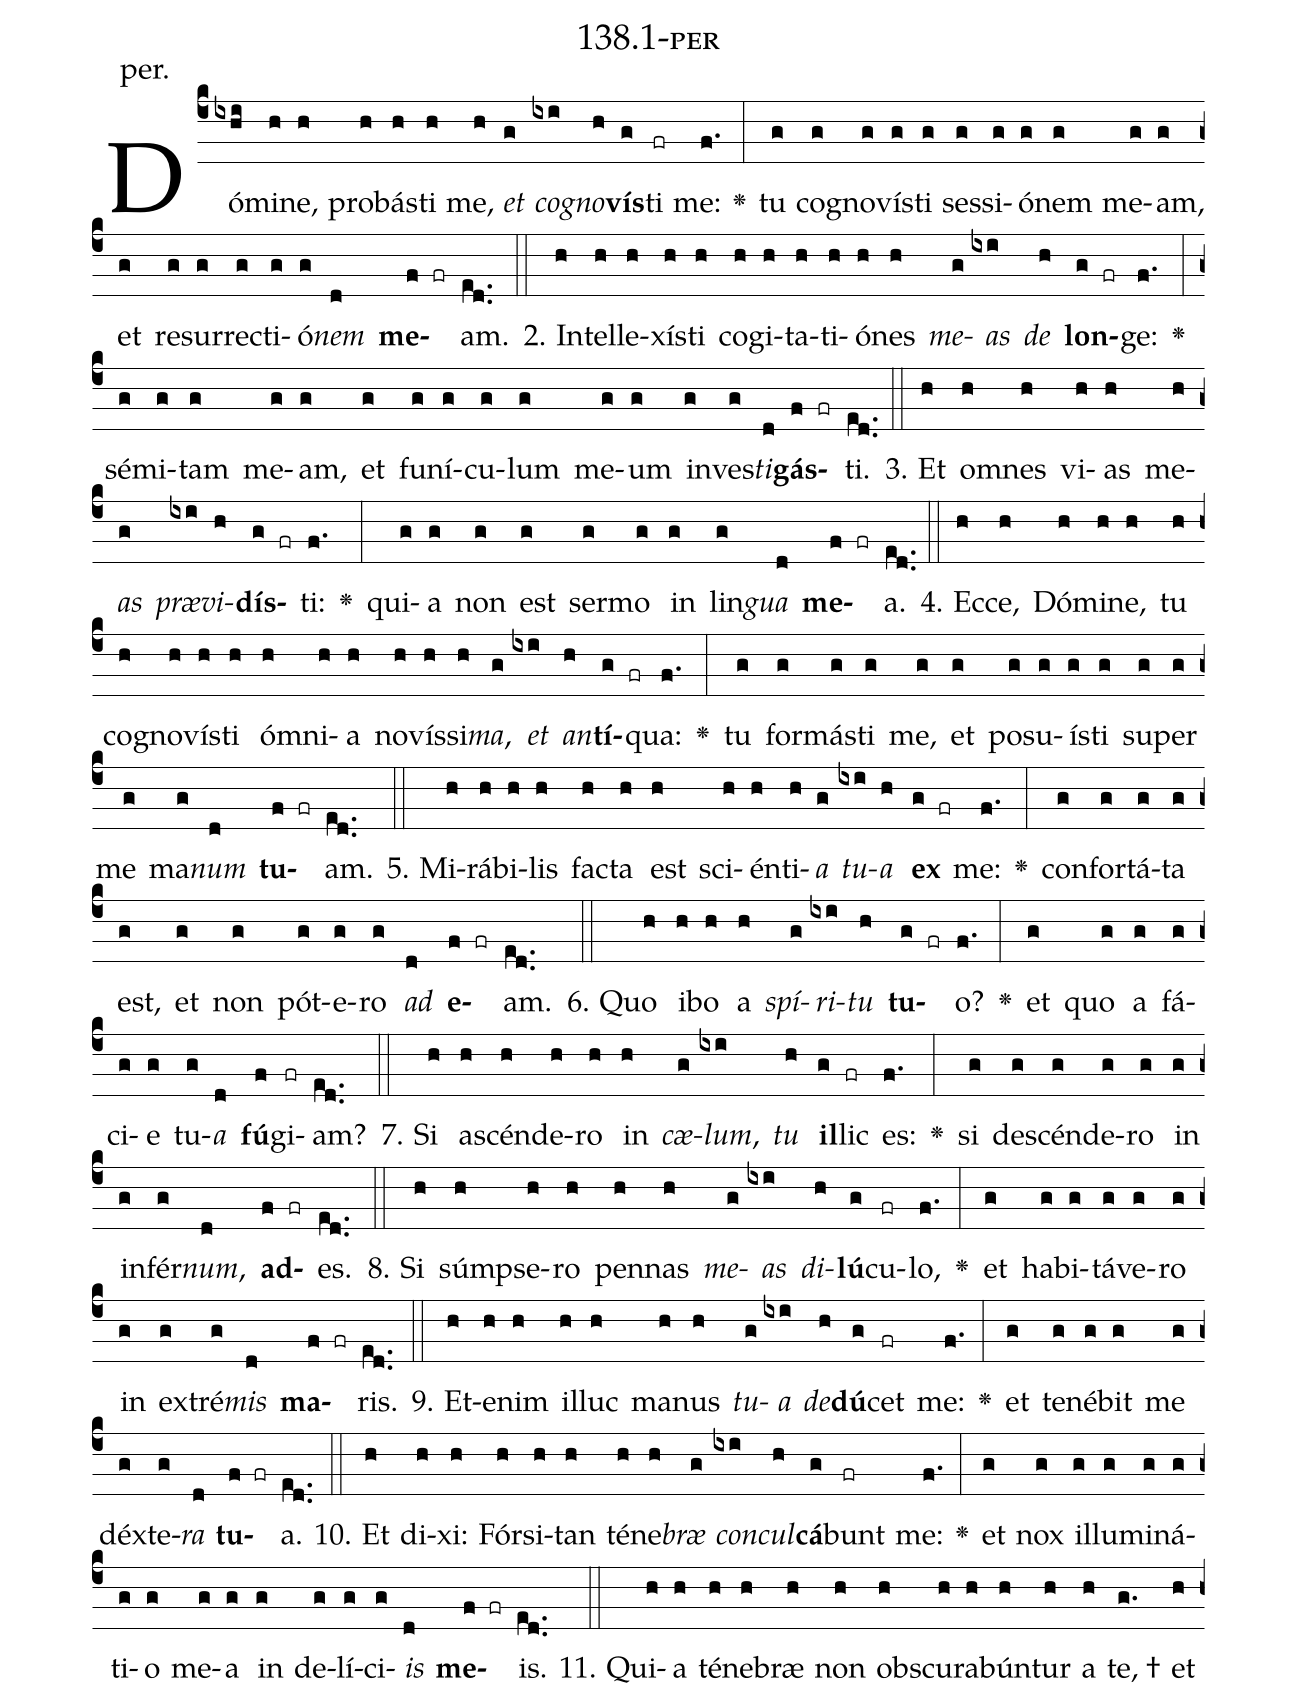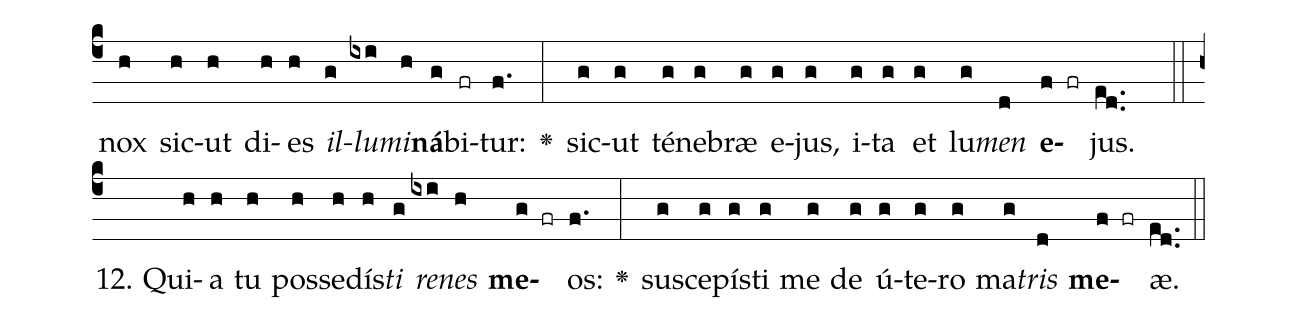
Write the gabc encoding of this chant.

name: 138.1-per;
annotation: per.;
%%
(c4)Dó(ixhi)mi(h)ne,(h) pro(h)bás(h)ti(h) me,(h) <i>et</i>(g) <i>co</i>(ixi)<i>gno</i>(h)<b>vís</b>(g)ti(fr) me:(f.) <v>\greheightstar</v>(:) tu(g) co(g)gno(g)vís(g)ti(g) ses(g)si(g)ó(g)nem(g) me(g)am,(g) et(g) re(g)sur(g)rec(g)ti(g)ó(g)<i>nem</i>(d) <b>me</b>(f fr)am.(ed..) (::)
2. In(h)tel(h)le(h)xís(h)ti(h) co(h)gi(h)ta(h)ti(h)ó(h)nes(h) <i>me</i>(g)<i>as</i>(ixi) <i>de</i>(h) <b>lon</b>(g fr)ge:(f.) <v>\greheightstar</v>(:) sé(g)mi(g)tam(g) me(g)am,(g) et(g) fu(g)ní(g)cu(g)lum(g) me(g)um(g) in(g)ves(g)<i>ti</i>(d)<b>gás</b>(f fr)ti.(ed..) (::)
3. Et(h) om(h)nes(h) vi(h)as(h) me(h)<i>as</i>(g) <i>præ</i>(ixi)<i>vi</i>(h)<b>dís</b>(g fr)ti:(f.) <v>\greheightstar</v>(:) qui(g)a(g) non(g) est(g) ser(g)mo(g) in(g) lin(g)<i>gua</i>(d) <b>me</b>(f fr)a.(ed..) (::)
4. Ec(h)ce,(h) Dó(h)mi(h)ne,(h) tu(h) co(h)gno(h)vís(h)ti(h) óm(h)ni(h)a(h) no(h)vís(h)si(h)<i>ma</i>,(g) <i>et</i>(ixi) <i>an</i>(h)<b>tí</b>(g fr)qua:(f.) <v>\greheightstar</v>(:) tu(g) for(g)más(g)ti(g) me,(g) et(g) po(g)su(g)ís(g)ti(g) su(g)per(g) me(g) ma(g)<i>num</i>(d) <b>tu</b>(f fr)am.(ed..) (::)
5. Mi(h)rá(h)bi(h)lis(h) fac(h)ta(h) est(h) sci(h)én(h)ti(h)<i>a</i>(g) <i>tu</i>(ixi)<i>a</i>(h) <b>ex</b>(g fr) me:(f.) <v>\greheightstar</v>(:) con(g)for(g)tá(g)ta(g) est,(g) et(g) non(g) pót(g)e(g)ro(g) <i>ad</i>(d) <b>e</b>(f fr)am.(ed..) (::)
6. Quo(h) i(h)bo(h) a(h) <i>spí</i>(g)<i>ri</i>(ixi)<i>tu</i>(h) <b>tu</b>(g fr)o?(f.) <v>\greheightstar</v>(:) et(g) quo(g) a(g) fá(g)ci(g)e(g) tu(g)<i>a</i>(d) <b>fú</b>(f)gi(fr)am?(ed..) (::)
7. Si(h) a(h)scén(h)de(h)ro(h) in(h) <i>cæ</i>(g)<i>lum</i>,(ixi) <i>tu</i>(h) <b>il</b>(g)lic(fr) es:(f.) <v>\greheightstar</v>(:) si(g) de(g)scén(g)de(g)ro(g) in(g) in(g)fér(g)<i>num</i>,(d) <b>ad</b>(f fr)es.(ed..) (::)
8. Si(h) súmp(h)se(h)ro(h) pen(h)nas(h) <i>me</i>(g)<i>as</i>(ixi) <i>di</i>(h)<b>lú</b>(g)cu(fr)lo,(f.) <v>\greheightstar</v>(:) et(g) ha(g)bi(g)tá(g)ve(g)ro(g) in(g) ex(g)tré(g)<i>mis</i>(d) <b>ma</b>(f fr)ris.(ed..) (::)
9. Et(h)e(h)nim(h) il(h)luc(h) ma(h)nus(h) <i>tu</i>(g)<i>a</i>(ixi) <i>de</i>(h)<b>dú</b>(g)cet(fr) me:(f.) <v>\greheightstar</v>(:) et(g) te(g)né(g)bit(g) me(g) déx(g)te(g)<i>ra</i>(d) <b>tu</b>(f fr)a.(ed..) (::)
10. Et(h) di(h)xi:(h) Fór(h)si(h)tan(h) té(h)ne(h)<i>bræ</i>(g) <i>con</i>(ixi)<i>cul</i>(h)<b>cá</b>(g)bunt(fr) me:(f.) <v>\greheightstar</v>(:) et(g) nox(g) il(g)lu(g)mi(g)ná(g)ti(g)o(g) me(g)a(g) in(g) de(g)lí(g)ci(g)<i>is</i>(d) <b>me</b>(f fr)is.(ed..) (::)
11. Qui(h)a(h) té(h)ne(h)bræ(h) non(h) obs(h)cu(h)ra(h)bún(h)tur(h) a(h) te, †(g.) et(h) nox(h) sic(h)ut(h) di(h)es(h) <i>il</i>(g)<i>lu</i>(ixi)<i>mi</i>(h)<b>ná</b>(g)bi(fr)tur:(f.) <v>\greheightstar</v>(:) sic(g)ut(g) té(g)ne(g)bræ(g) e(g)jus,(g) i(g)ta(g) et(g) lu(g)<i>men</i>(d) <b>e</b>(f fr)jus.(ed..) (::)
12. Qui(h)a(h) tu(h) pos(h)se(h)dís(h)<i>ti</i>(g) <i>re</i>(ixi)<i>nes</i>(h) <b>me</b>(g fr)os:(f.) <v>\greheightstar</v>(:) su(g)sce(g)pís(g)ti(g) me(g) de(g) ú(g)te(g)ro(g) ma(g)<i>tris</i>(d) <b>me</b>(f fr)æ.(ed..) (::)
